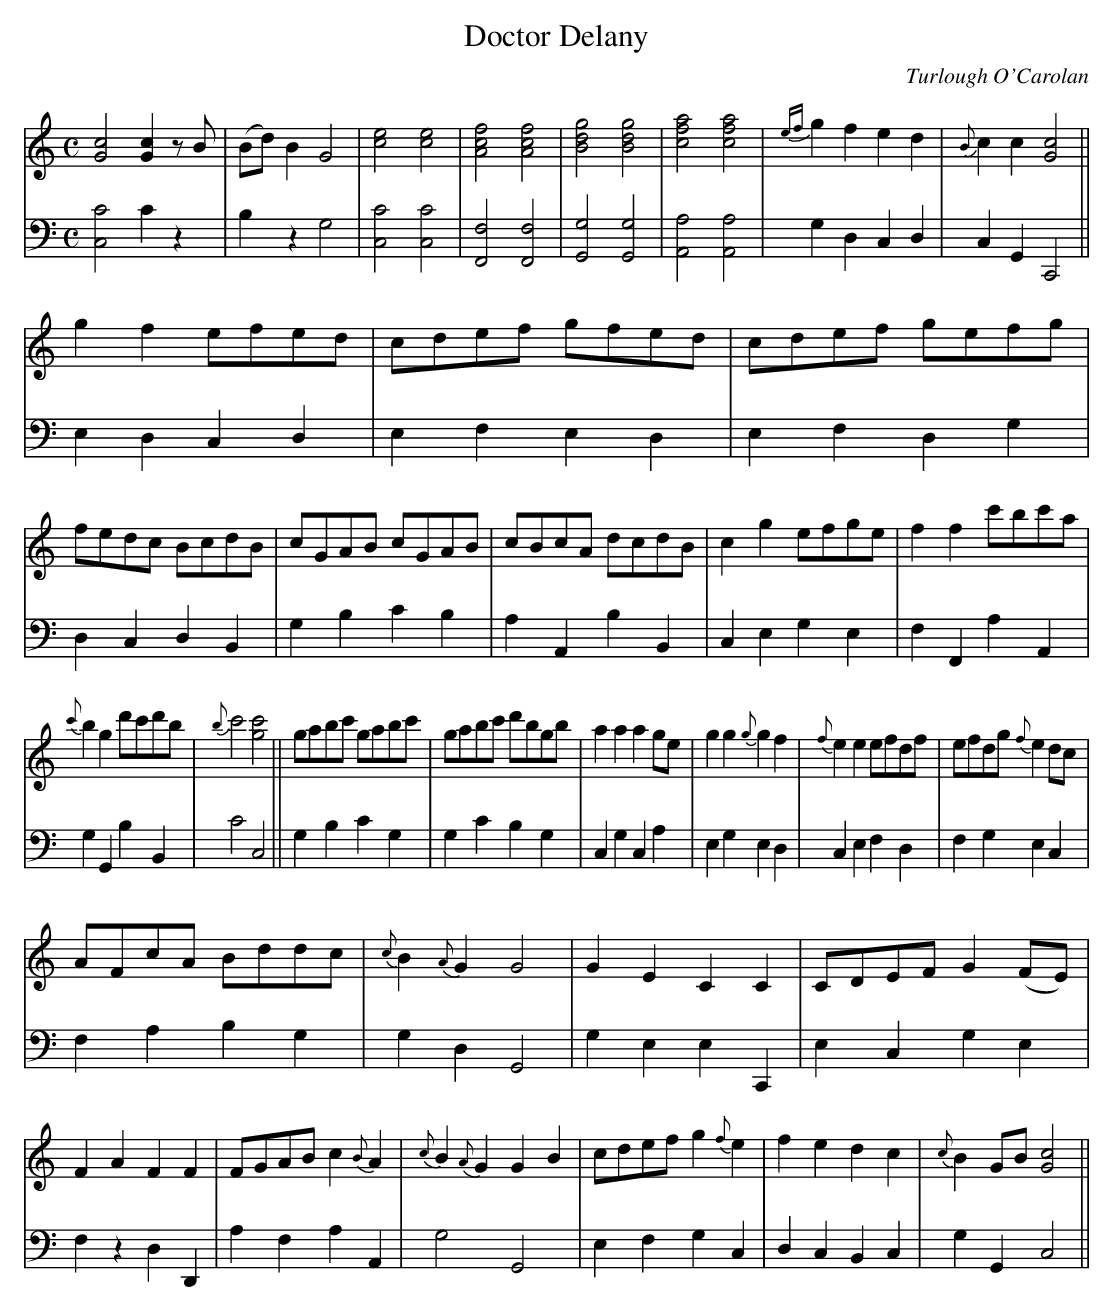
X:1
T:Doctor Delany
C:Turlough O'Carolan
M:C
L:1/8
K:C
V:1
[G4c4][G2c2]zB|(Bd)B2G4|[c4e4][c4e4]|[A4c4f4][A4c4f4]|[B4d4g4][B4d4g4]|[c4f4a4][c4f4a4]|{ef}g2f2e2d2|{B}c2c2[G4c4]||
g2f2 efed|cdef gfed|cdef gefg|fedc BcdB|cGAB cGAB|cBcA dcdB|c2 g2 efge|f2f2 c'bc'a|
{c'}b2g2 d'c'd'b|{b}c'4 [g4c'4]||gabc' gabc'|gabc' d'bgb|a2a2a2 ge|g2g2{g}g2f2|{f}e2e2 efdf|efdg {f}e2 dc|
AFcA Bddc|{c}B2 {A}G2 G4|G2E2C2C2|CDEF G2 (FE)|F2A2F2F2|FGAB c2 {B}A2|{c}B2 {A}G2 G2B2|cdef g2 {f}e2|f2e2d2c2|{c}B2 GB [G4c4]||
V:2 clef = bass
[C,4C4]C2z2|B,2z2G,4|[C,4C4][C,4C4]|[F,,4F,4][F,,4F,4]|[G,,4G,4][G,,4G,4]|[A,,4A,4][A,,4A,4]|G,2D,2C,2D,2|C,2G,,2C,,4||
E,2D,2C,2D,2|E,2F,2E,2D,2|E,2F,2D,2G,2|D,2C,2D,2B,,2|G,2B,2C2B,2|A,2A,,2 B,2B,,2|C,2E,2G,2E,2|F,2F,,2A,2A,,2|
G,2G,,2B,2B,,2|C4C,4||G,2B,2C2G,2|G,2C2B,2G,2|C,2G,2C,2A,2|E,2G,2E,2D,2|C,2E,2F,2D,2|F,2G,2E,2C,2|
F,2A,2B,2G,2|G,2D,2G,,4|G,2E,2E,2C,,2|E,2C,2G,2E,2|F,2 z2 D,2D,,2|A,2F,2A,2A,,2|G,4G,,4|E,2F,2G,2C,2|D,2C,2B,,2C,2|G,2G,,2 C,4||
